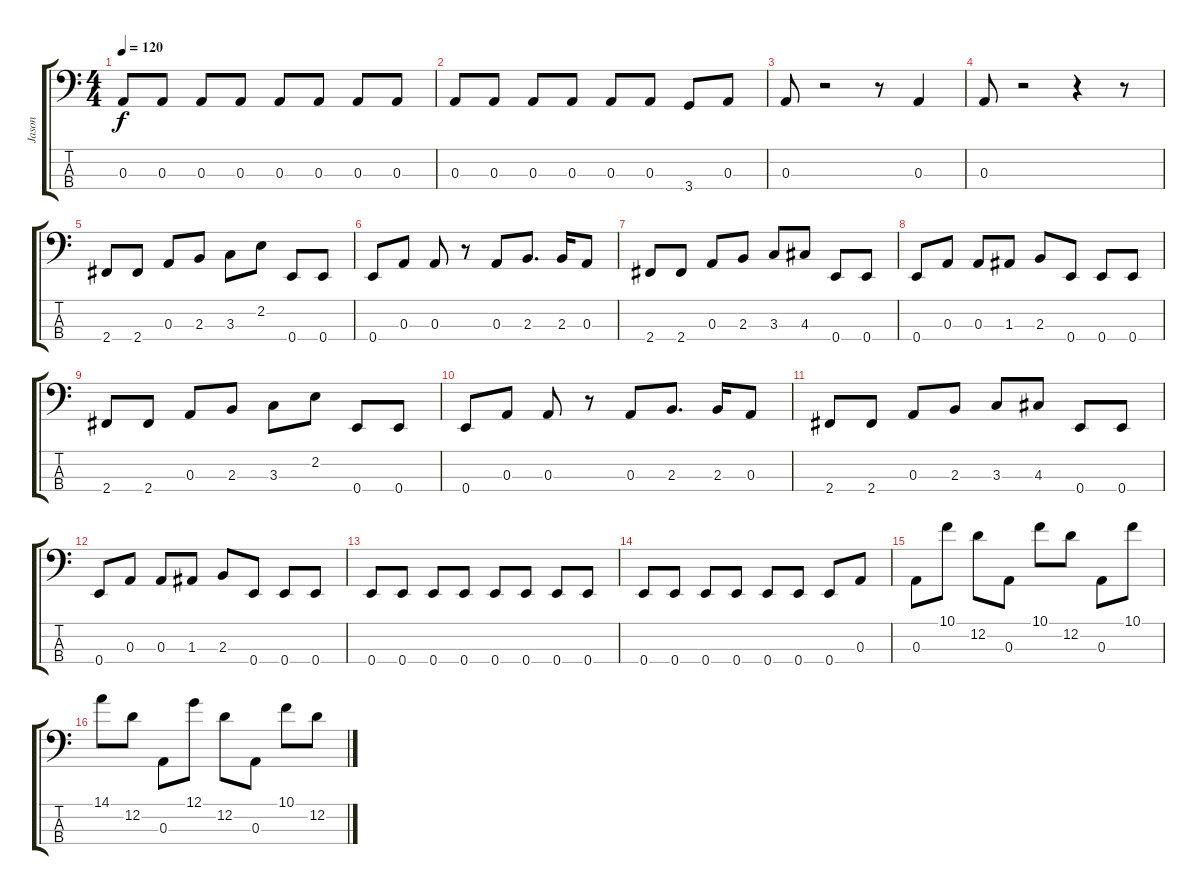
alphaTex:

\track ("Jason" "Jason") {instrument electricbasspick}
\staff {score tabs}
\tuning (G2 D2 A1 E1) {hide}
\ts (4 4)
\tempo 120
\clef f4
\ks c
0.3.8{dy f} 0.3.8 0.3.8 0.3.8 0.3.8 0.3.8 0.3.8 0.3.8 |
0.3.8 0.3.8 0.3.8 0.3.8 0.3.8 0.3.8 3.4.8 0.3.8 |
0.3.8 r.2 r.8 0.3.4 |
0.3.8 r.2 r.4 r.8 |
2.4.8 2.4.8 0.3.8 2.3.8 3.3.8 2.2.8 0.4.8 0.4.8 |
0.4.8 0.3.8 0.3.8 r.8 0.3.8 2.3.8{d} 2.3.16 0.3.8 |
2.4.8 2.4.8 0.3.8 2.3.8 3.3.8 4.3.8 0.4.8 0.4.8 |
0.4.8 0.3.8 0.3.8 1.3.8 2.3.8 0.4.8 0.4.8 0.4.8 |
2.4.8 2.4.8 0.3.8 2.3.8 3.3.8 2.2.8 0.4.8 0.4.8 |
0.4.8 0.3.8 0.3.8 r.8 0.3.8 2.3.8{d} 2.3.16 0.3.8 |
2.4.8 2.4.8 0.3.8 2.3.8 3.3.8 4.3.8 0.4.8 0.4.8 |
0.4.8 0.3.8 0.3.8 1.3.8 2.3.8 0.4.8 0.4.8 0.4.8 |
0.4.8 0.4.8 0.4.8 0.4.8 0.4.8 0.4.8 0.4.8 0.4.8 |
0.4.8 0.4.8 0.4.8 0.4.8 0.4.8 0.4.8 0.4.8 0.3.8 |
0.3.8 10.1.8 12.2.8 0.3.8 10.1.8 12.2.8 0.3.8 10.1.8 |
14.1.8 12.2.8 0.3.8 12.1.8 12.2.8 0.3.8 10.1.8 12.2.8
